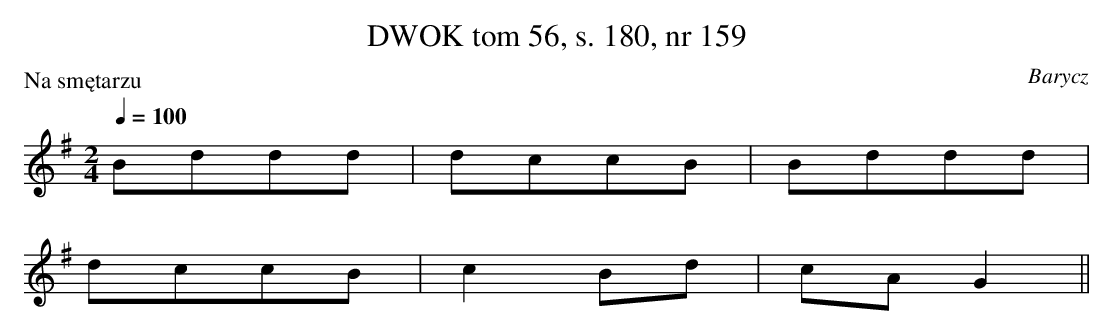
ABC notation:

X:1
T: DWOK tom 56, s. 180, nr 159
O:Barycz
P:Na smętarzu
L:1/8
M:2/4
K:G
Q:1/4=100
Bddd|dccB|Bddd|
dccB|c2Bd|cAG2||
